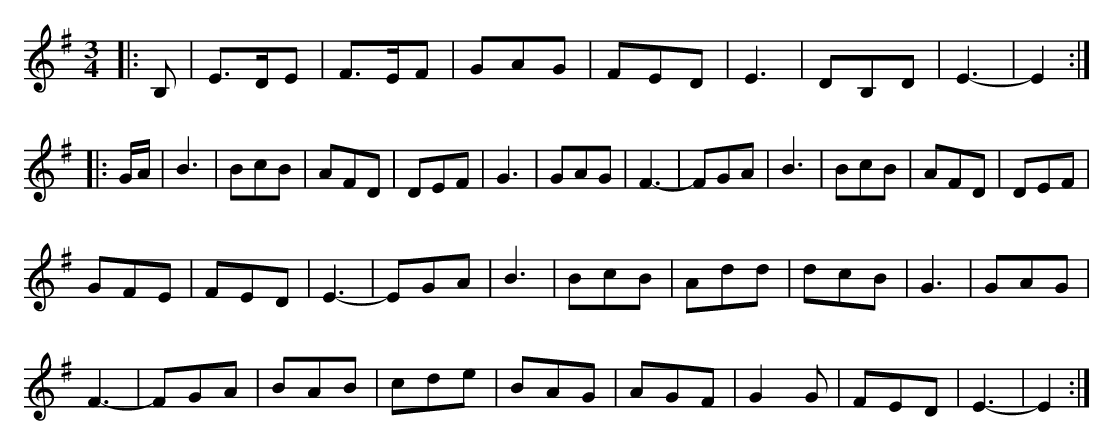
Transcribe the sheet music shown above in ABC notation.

X:1
M:3/4
K:Emin
|:B,| E>DE| F>EF| GAG| FED| E3| DB,D| E3-| E2 :|:
G/A/| B3| BcB| AFD| DEF| G3| GAG| F3-| FGA|B3| BcB| AFD| DEF|
GFE| FED| E3-| EGA|B3| BcB| Add| dcB| G3| GAG|
F3-| FGA|BAB| cde| BAG| AGF| G2G| FED| E3-| E2 :|
